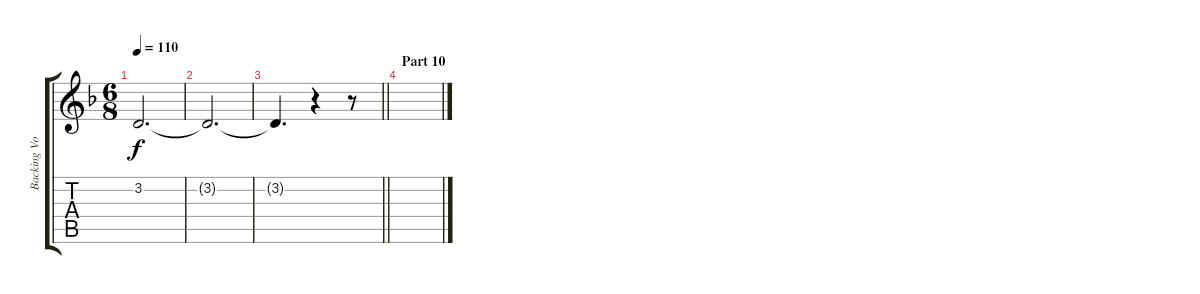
\track ("Backing Vocals - Ben Johnston" "Backing Vo") {instrument altosax}
\staff {score tabs}
\tuning (E4 B3 G3 D3 A2 E2) {hide}
\ts (6 8)
\tempo 110
\clef g2
\ks dminor
3.2{t}.2{d dy f} |
3.2{t}.2{d} |
\barLineRight lightlight
3.2{t}.4{d} r.4 r.8 |
\section ("" "Part 10")
